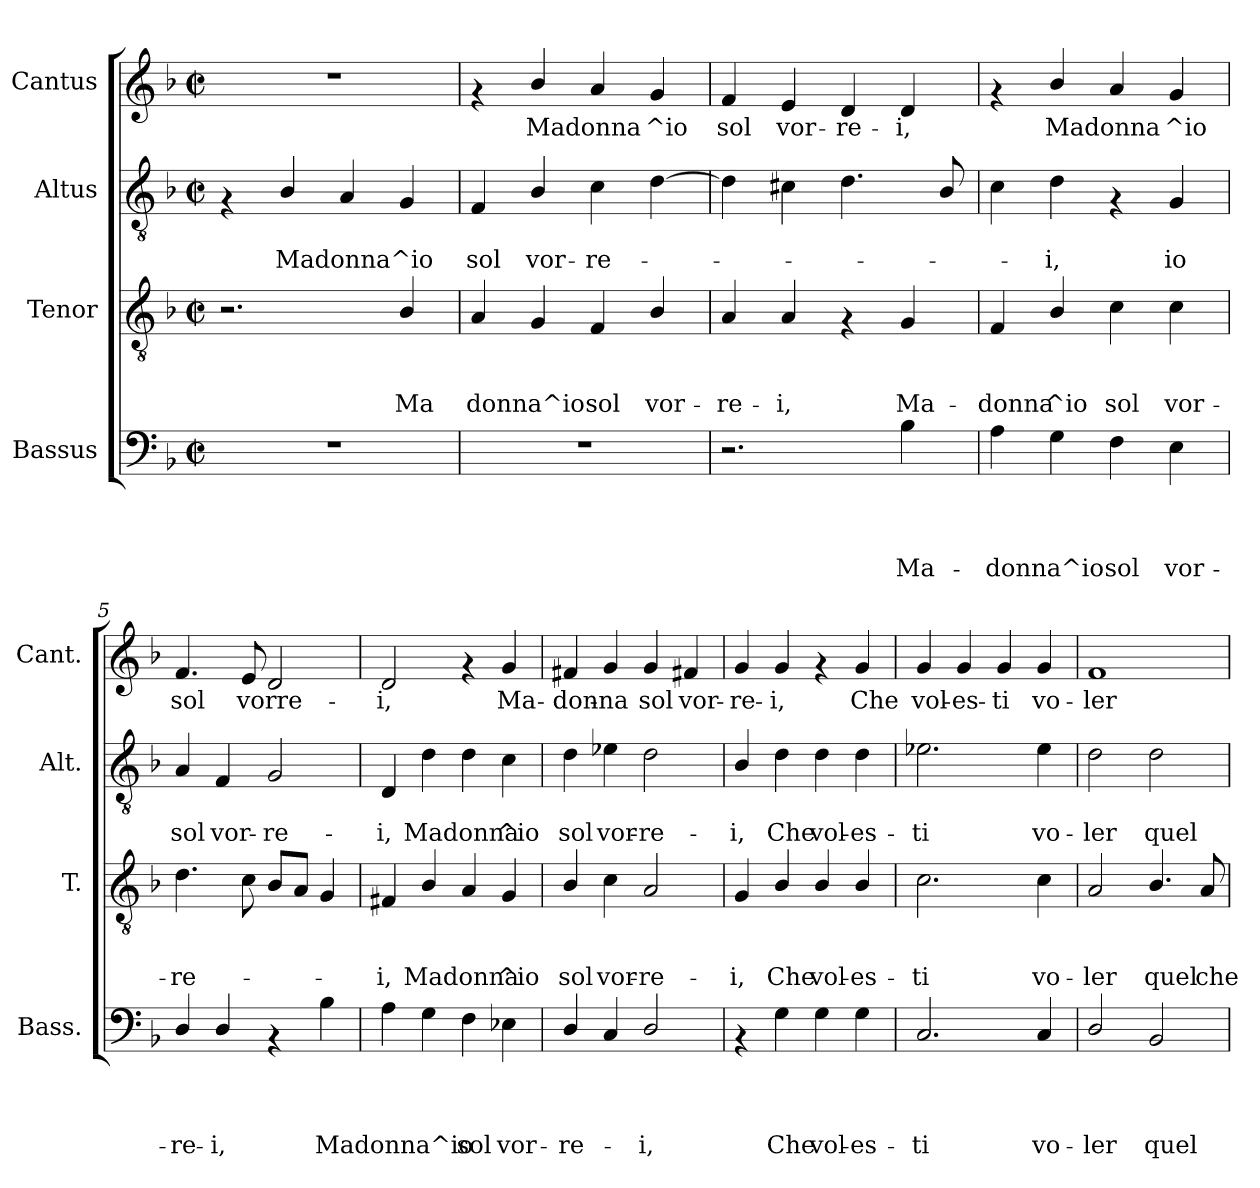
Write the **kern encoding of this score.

**kern	**text	**text	**text	**text	**kern	**text	**text	**text	**kern	**text	**text	**kern	**text
*part4	*part4	*part4	*part4	*part4	*part3	*part3	*part3	*part3	*part2	*part2	*part2	*part1	*part1
*staff4	*staff4	*staff4	*staff4	*staff4	*staff3	*staff3	*staff3	*staff3	*staff2	*staff2	*staff2	*staff1	*staff1
*I"Bassus	*	*	*	*	*I"Tenor	*	*	*	*I"Altus	*	*	*I"Cantus	*
*I'Bass.	*	*	*	*	*I'T.	*	*	*	*I'Alt.	*	*	*I'Cant.	*
*clefF4	*	*	*	*	*clefGv2	*	*	*	*clefGv2	*	*	*clefG2	*
*k[b-]	*	*	*	*	*k[b-]	*	*	*	*k[b-]	*	*	*k[b-]	*
*F:	*	*	*	*	*F:	*	*	*	*F:	*	*	*F:	*
*M2/2	*	*	*	*	*M2/2	*	*	*	*M2/2	*	*	*M2/2	*
*met(c|)	*	*	*	*	*met(c|)	*	*	*	*met(c|)	*	*	*met(c|)	*
=1	=1	=1	=1	=1	=1	=1	=1	=1	=1	=1	=1	=1	=1
1r	.	.	.	.	2.r	.	.	.	4rF	.	.	1r	.
!	!	!	!	!	!	!	!	!	!	!	!LO:LY:b	!	!
.	.	.	.	.	.	.	.	.	4B-/	.	Madonna^io	.	.
.	.	.	.	.	.	.	.	.	4A/	.	.	.	.
!	!	!	!	!	!	!	!	!LO:LY:b	!	!	!	!	!
.	.	.	.	.	4B-/	.	.	Ma	4G/	.	.	.	.
=2	=2	=2	=2	=2	=2	=2	=2	=2	=2	=2	=2	=2	=2
!	!	!	!	!	!	!	!	!LO:LY:b	!	!	!LO:LY:b	!	!
1r	.	.	.	.	4A/	.	.	donna^io	4F/	.	sol	4rf	.
!	!	!	!	!	!	!	!	!	!	!	!LO:LY:b	!	!LO:LY:b
.	.	.	.	.	4G/	.	.	.	4B-/	.	vor-	4b-/	Madonna
!	!	!	!	!	!	!	!	!LO:LY:b	!	!	!LO:LY:b	!	!
.	.	.	.	.	4F/	.	.	sol	4c\	.	-re-	4a/	.
!	!	!	!	!	!	!	!	!LO:LY:b	!	!	!	!	!LO:LY:b
.	.	.	.	.	4B-/	.	.	vor-	[>4d\	.	.	4g/	^io
=3	=3	=3	=3	=3	=3	=3	=3	=3	=3	=3	=3	=3	=3
!	!	!	!	!	!	!	!	!LO:LY:b	!	!	!	!	!LO:LY:b
2.r	.	.	.	.	4A/	.	.	-re-	4d\]	.	.	4f/	sol
!	!	!	!	!	!	!	!	!LO:LY:b	!	!	!	!	!LO:LY:b
.	.	.	.	.	4A/	.	.	-i,	4c#X\	.	.	4e/	vor-
!	!	!	!	!	!	!	!	!	!	!	!	!	!LO:LY:b
.	.	.	.	.	4rF	.	.	.	4.d\	.	.	4d/	-re-
!	!	!	!	!LO:LY:b	!	!	!	!LO:LY:b	!	!	!	!	!LO:LY:b
4B-\	.	.	.	Ma-	4G/	.	.	Ma-	.	.	.	4d/	-i,
.	.	.	.	.	.	.	.	.	8B-/	.	.	.	.
=4	=4	=4	=4	=4	=4	=4	=4	=4	=4	=4	=4	=4	=4
!	!	!	!	!LO:LY:b	!	!	!	!LO:LY:b	!	!	!	!	!
4A\	.	.	.	-donna^io	4F/	.	.	-donna	4c\	.	.	4rf	.
!	!	!	!	!	!	!	!	!LO:LY:b	!	!	!LO:LY:b	!	!LO:LY:b
4G\	.	.	.	.	4B-/	.	.	^io	4d\	.	-i,	4b-/	Madonna
!	!	!	!	!LO:LY:b	!	!	!	!LO:LY:b	!	!	!	!	!
4F\	.	.	.	sol	4c\	.	.	sol	4rF	.	.	4a/	.
!	!	!	!	!LO:LY:b	!	!	!	!LO:LY:b	!	!	!LO:LY:b	!	!LO:LY:b
4E\	.	.	.	vor-	4c\	.	.	vor-	4G/	.	io	4g/	^io
=5	=5	=5	=5	=5	=5	=5	=5	=5	=5	=5	=5	=5	=5
!	!	!	!	!LO:LY:b	!	!	!	!LO:LY:b	!	!	!LO:LY:b	!	!LO:LY:b
4D/	.	.	.	-re-	4.d\	.	.	-re-	4A/	.	sol	4.f/	sol
!	!	!	!	!LO:LY:b	!	!	!	!	!	!	!LO:LY:b	!	!
4D/	.	.	.	-i,	.	.	.	.	4F/	.	vor-	.	.
!	!	!	!	!	!	!	!	!	!	!	!	!	!LO:LY:b
.	.	.	.	.	8c\	.	.	.	.	.	.	8e/	vorre-
!	!	!	!	!	!	!	!	!	!	!	!LO:LY:b	!	!
4rAA	.	.	.	.	8B-/L	.	.	.	2G/	.	-re-	2d/	.
.	.	.	.	.	8A/J	.	.	.	.	.	.	.	.
!	!	!	!	!LO:LY:b	!	!	!	!	!	!	!	!	!
4B-\	.	.	.	Madonna^io	4G/	.	.	.	.	.	.	.	.
=6	=6	=6	=6	=6	=6	=6	=6	=6	=6	=6	=6	=6	=6
!	!	!	!	!	!	!	!	!LO:LY:b	!	!	!LO:LY:b	!	!LO:LY:b
4A\	.	.	.	.	4F#X/	.	.	-i,	4D/	.	-i,	2d/	-i,
!	!	!	!	!	!	!	!	!LO:LY:b	!	!	!LO:LY:b	!	!
4G\	.	.	.	.	4B-/	.	.	Madonna	4d\	.	Madonna	.	.
!	!	!	!	!LO:LY:b	!	!	!	!	!	!	!	!	!
4F\	.	.	.	sol	4A/	.	.	.	4d\	.	.	4rf	.
!	!	!	!	!LO:LY:b	!	!	!	!LO:LY:b	!	!	!LO:LY:b	!	!LO:LY:b
4E-X\	.	.	.	vor-	4G/	.	.	^io	4c\	.	^io	4g/	Ma-
!!LO:LB:g=z
=7	=7	=7	=7	=7	=7	=7	=7	=7	=7	=7	=7	=7	=7
!	!	!	!	!LO:LY:b	!	!	!	!LO:LY:b	!	!	!LO:LY:b	!	!LO:LY:b
4D/	.	.	.	-re-	4B-/	.	.	sol	4d\	.	sol	4f#X/	-don-
!	!	!	!	!	!	!	!	!LO:LY:b	!	!	!LO:LY:b	!	!LO:LY:b
4C/	.	.	.	.	4c\	.	.	vor-	4e-X\	.	vor-	4g/	-na
!	!	!	!	!LO:LY:b	!	!	!	!LO:LY:b	!	!	!LO:LY:b	!	!LO:LY:b
2D/	.	.	.	-i,	2A/	.	.	-re-	2d\	.	-re-	4g/	sol
!	!	!	!	!	!	!	!	!	!	!	!	!	!LO:LY:b
.	.	.	.	.	.	.	.	.	.	.	.	4f#X/	vor-
=8	=8	=8	=8	=8	=8	=8	=8	=8	=8	=8	=8	=8	=8
!	!	!	!	!	!	!	!	!LO:LY:b	!	!	!LO:LY:b	!	!LO:LY:b
4rAA	.	.	.	.	4G/	.	.	-i,	4B-/	.	-i,	4g/	-re-
!	!	!	!	!LO:LY:b	!	!	!	!LO:LY:b	!	!	!LO:LY:b	!	!LO:LY:b
4G\	.	.	.	Che	4B-/	.	.	Che	4d\	.	Che	4g/	-i,
!	!	!	!	!LO:LY:b	!	!	!	!LO:LY:b	!	!	!LO:LY:b	!	!
4G\	.	.	.	vol-	4B-/	.	.	vol-	4d\	.	vol-	4rf	.
!	!	!	!	!LO:LY:b	!	!	!	!LO:LY:b	!	!	!LO:LY:b	!	!LO:LY:b
4G\	.	.	.	-es-	4B-/	.	.	-es-	4d\	.	-es-	4g/	Che
=9	=9	=9	=9	=9	=9	=9	=9	=9	=9	=9	=9	=9	=9
!	!	!	!	!LO:LY:b	!	!	!	!LO:LY:b	!	!	!LO:LY:b	!	!LO:LY:b
2.C/	.	.	.	-ti	2.c\	.	.	-ti	2.e-X\	.	-ti	4g/	vol-
!	!	!	!	!	!	!	!	!	!	!	!	!	!LO:LY:b
.	.	.	.	.	.	.	.	.	.	.	.	4g/	-es-
!	!	!	!	!	!	!	!	!	!	!	!	!	!LO:LY:b
.	.	.	.	.	.	.	.	.	.	.	.	4g/	-ti
!	!	!	!	!LO:LY:b	!	!	!	!LO:LY:b	!	!	!LO:LY:b	!	!LO:LY:b
4C/	.	.	.	vo-	4c\	.	.	vo-	4e-\	.	vo-	4g/	vo-
=10	=10	=10	=10	=10	=10	=10	=10	=10	=10	=10	=10	=10	=10
!	!	!	!	!LO:LY:b	!	!	!	!LO:LY:b	!	!	!LO:LY:b	!	!LO:LY:b
2D/	.	.	.	-ler	2A/	.	.	-ler	2d\	.	-ler	1f	-ler
!	!	!	!	!LO:LY:b	!	!	!	!LO:LY:b	!	!	!LO:LY:b	!	!
2BB-/	.	.	.	quel	4.B-/	.	.	quel	2d\	.	quel	.	.
!	!	!	!	!	!	!	!	!LO:LY:b	!	!	!	!	!
.	.	.	.	.	8A/	.	.	che	.	.	.	.	.
=	=	=	=	=	=	=	=	=	=	=	=	=	=
*-	*-	*-	*-	*-	*-	*-	*-	*-	*-	*-	*-	*-	*-
